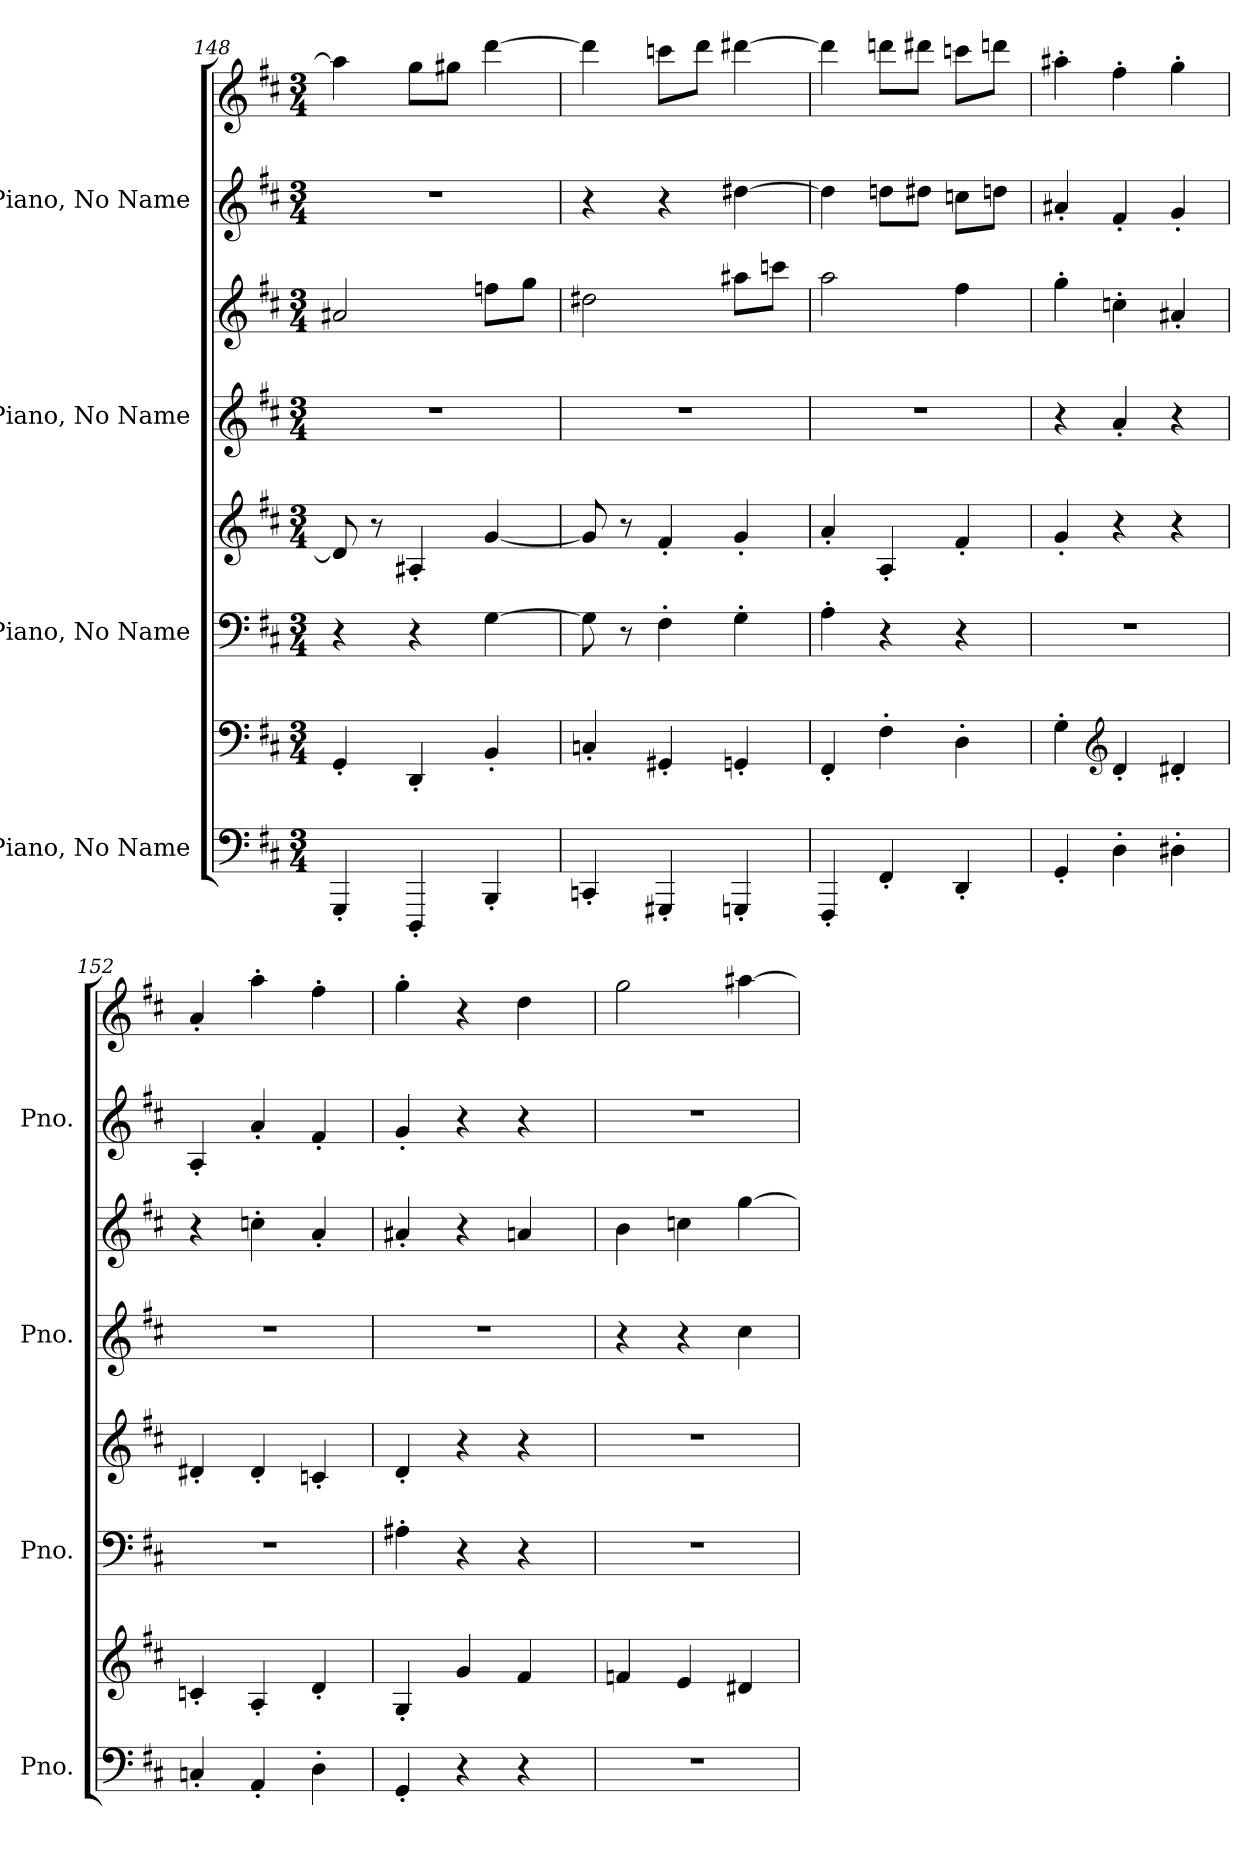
**kern	**kern	**kern	**kern	**kern	**kern	**kern	**kern
*part4	*part4	*part3	*part3	*part2	*part2	*part1	*part1
*staff8	*staff7	*staff6	*staff5	*staff4	*staff3	*staff2	*staff1
*I"Piano, No Name	*	*I"Piano, No Name	*	*I"Piano, No Name	*	*I"Piano, No Name	*
*I'Pno.	*	*I'Pno.	*	*I'Pno.	*	*I'Pno.	*
*clefF4	*clefF4	*clefF4	*clefG2	*clefG2	*clefG2	*clefG2	*clefG2
*k[f#c#]	*k[f#c#]	*k[f#c#]	*k[f#c#]	*k[f#c#]	*k[f#c#]	*k[f#c#]	*k[f#c#]
*M3/4	*M3/4	*M3/4	*M3/4	*M3/4	*M3/4	*M3/4	*M3/4
=148	=148	=148	=148	=148	=148	=148	=148
4GGG'/	4GG'/	4r	8d/]	2.r	2a#X/	2.r	4aa\]
.	.	.	8r	.	.	.	.
4DDD'/	4DD'/	4r	4A#X'/	.	.	.	8gg\L
.	.	.	.	.	.	.	8gg#X\J
4BBB'/	4BB'/	[4G\	[4g/	.	8ffn\L	.	[4ddd\
.	.	.	.	.	8gg\J	.	.
=149	=149	=149	=149	=149	=149	=149	=149
4CCn'/	4Cn'/	8G\]	8g/]	2.r	2dd#X\	4r	4ddd\]
.	.	8r	8r	.	.	.	.
4GGG#X'/	4GG#X'/	4F#'\	4f#'/	.	.	4r	8cccn\L
.	.	.	.	.	.	.	8ddd\J
4GGGn'/	4GGn'/	4G'\	4g'/	.	8aa#X\L	[4dd#X\	[4ddd#X\
.	.	.	.	.	8cccn\J	.	.
=150	=150	=150	=150	=150	=150	=150	=150
4FFF#'/	4FF#'/	4A'\	4a'/	2.r	2aa\	4dd#\]	4ddd#\]
4FF#'/	4F#'\	4r	4A'/	.	.	8ddn\L	8dddn\L
.	.	.	.	.	.	8dd#X\J	8ddd#X\J
4DD'/	4D'\	4r	4f#'/	.	4ff#\	8ccn\L	8cccn\L
.	.	.	.	.	.	8ddn\J	8dddn\J
=151	=151	=151	=151	=151	=151	=151	=151
4GG'/	4G'\	2.r	4g'/	4r	4gg'\	4a#X'/	4aa#X'\
*	*clefG2	*	*	*	*	*	*
4D'\	4d'/	.	4r	4a'/	4ccn'\	4f#'/	4ff#'\
4D#X'\	4d#X'/	.	4r	4r	4a#X'/	4g'/	4gg'\
!!LO:PB:g=z
=152	=152	=152	=152	=152	=152	=152	=152
4Cn'/	4cn'/	2.r	4d#X'/	2.r	4r	4A'/	4a'/
4AA'/	4A'/	.	4d#'/	.	4ccn'\	4a'/	4aa'\
4D'\	4d'/	.	4cn'/	.	4a'/	4f#'/	4ff#'\
=153	=153	=153	=153	=153	=153	=153	=153
*	*	*	*	*	*	*	*^
4GG'/	4G'/	4A#X'\	4d'/	2.r	4a#X'/	4g'/	4gg'\	2ryy
4r	4g/	4r	4r	.	4r	4r	4r	.
4r	4f#/	4r	4r	.	4an/	4r	4dd\	8.ryy
*	*	*	*	*	*	*	*MM156	*
.	.	.	.	.	.	.	.	16ryy
*	*	*	*	*	*	*	*v	*v
=154	=154	=154	=154	=154	=154	=154	=154
*	*	*	*	*	*	*	*MM157
2.r	4fn/	2.r	2.r	4r	4b\	2.r	2gg\
.	4e/	.	.	4r	4ccn\	.	.
.	4d#X/	.	.	4cc#\	[4gg\	.	[4aa#X\
=	=	=	=	=	=	=	=
*-	*-	*-	*-	*-	*-	*-	*-
